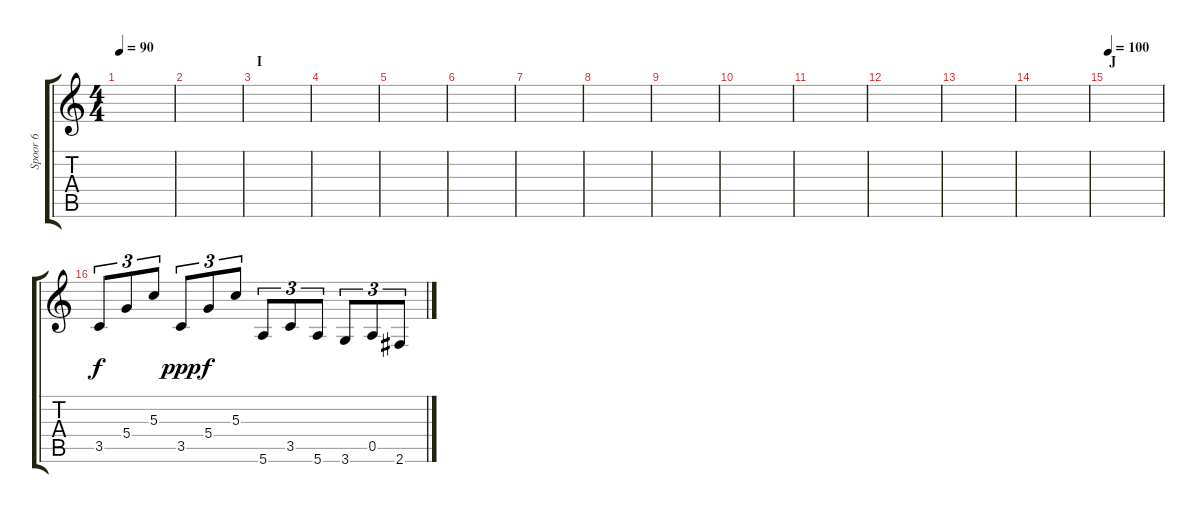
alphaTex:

\track ("Spoor 6" "Spoor 6") {instrument acousticguitarsteel}
\staff {score tabs}
\tuning (E4 B3 G3 D3 A2 E2) {hide}
\ts (4 4)
\tempo 90
\clef g2
\ks c
|
|
\section ("" "I")
|
|
|
|
|
|
|
|
|
|
|
|
\section ("" "J")
\tempo 100
|
3.5.8{tu (3 2) volume 13} 5.4.8{tu (3 2) dy f} 5.3.8{tu (3 2)} 3.5.8{tu (3 2) dy ppp} 5.4.8{tu (3 2) dy f} 5.3.8{tu (3 2)} 5.6.8{tu (3 2)} 3.5.8{tu (3 2)} 5.6.8{tu (3 2)} 3.6.8{tu (3 2)} 0.5.8{tu (3 2)} 2.6.8{tu (3 2)}
